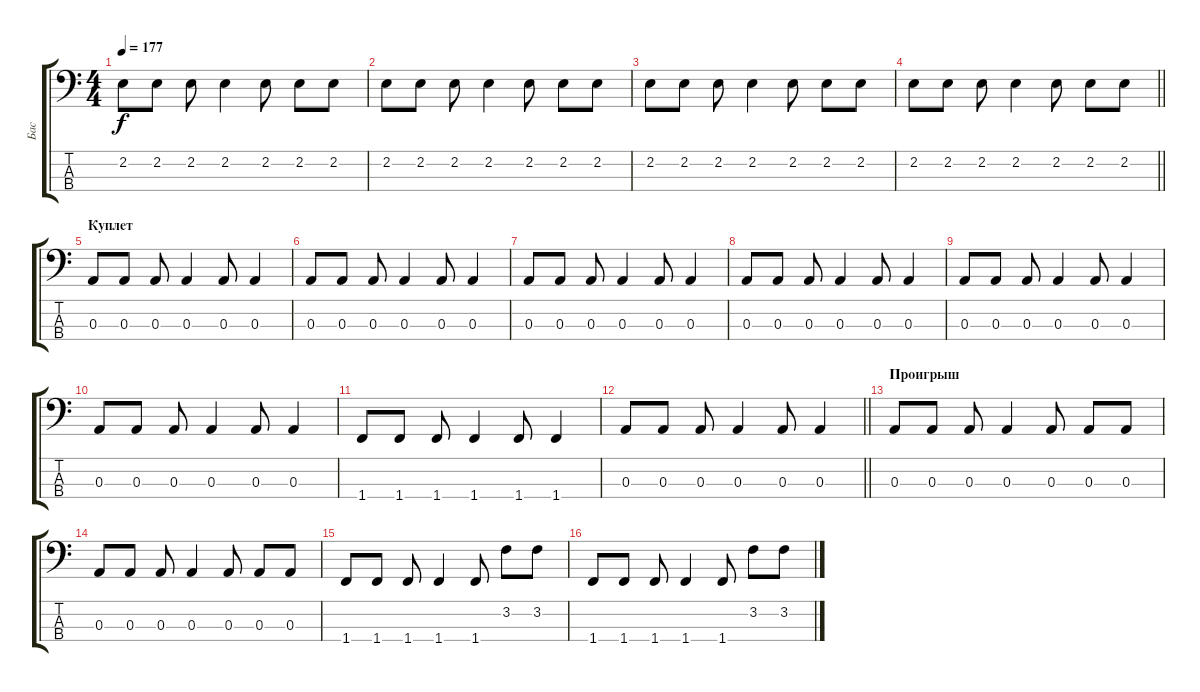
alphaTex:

\track ("Бас " "Бас ") {instrument slapbass2}
\staff {score tabs}
\tuning (G2 D2 A1 E1) {hide}
\ts (4 4)
\tempo 177
\clef f4
\ks c
2.2.8{dy f} 2.2.8 2.2.8 2.2.4 2.2.8 2.2.8 2.2.8 |
2.2.8 2.2.8 2.2.8 2.2.4 2.2.8 2.2.8 2.2.8 |
2.2.8 2.2.8 2.2.8 2.2.4 2.2.8 2.2.8 2.2.8 |
\barLineRight lightlight
2.2.8 2.2.8 2.2.8 2.2.4 2.2.8 2.2.8 2.2.8 |
\section ("" "Куплет")
0.3.8 0.3.8 0.3.8 0.3.4 0.3.8 0.3.4 |
0.3.8 0.3.8 0.3.8 0.3.4 0.3.8 0.3.4 |
0.3.8 0.3.8 0.3.8 0.3.4 0.3.8 0.3.4 |
0.3.8 0.3.8 0.3.8 0.3.4 0.3.8 0.3.4 |
0.3.8 0.3.8 0.3.8 0.3.4 0.3.8 0.3.4 |
0.3.8 0.3.8 0.3.8 0.3.4 0.3.8 0.3.4 |
1.4.8 1.4.8 1.4.8 1.4.4 1.4.8 1.4.4 |
\barLineRight lightlight
0.3.8 0.3.8 0.3.8 0.3.4 0.3.8 0.3.4 |
\section ("" "Проигрыш")
0.3.8 0.3.8 0.3.8 0.3.4 0.3.8 0.3.8 0.3.8 |
0.3.8 0.3.8 0.3.8 0.3.4 0.3.8 0.3.8 0.3.8 |
1.4.8 1.4.8 1.4.8 1.4.4 1.4.8 3.2.8 3.2.8 |
1.4.8 1.4.8 1.4.8 1.4.4 1.4.8 3.2.8 3.2.8
